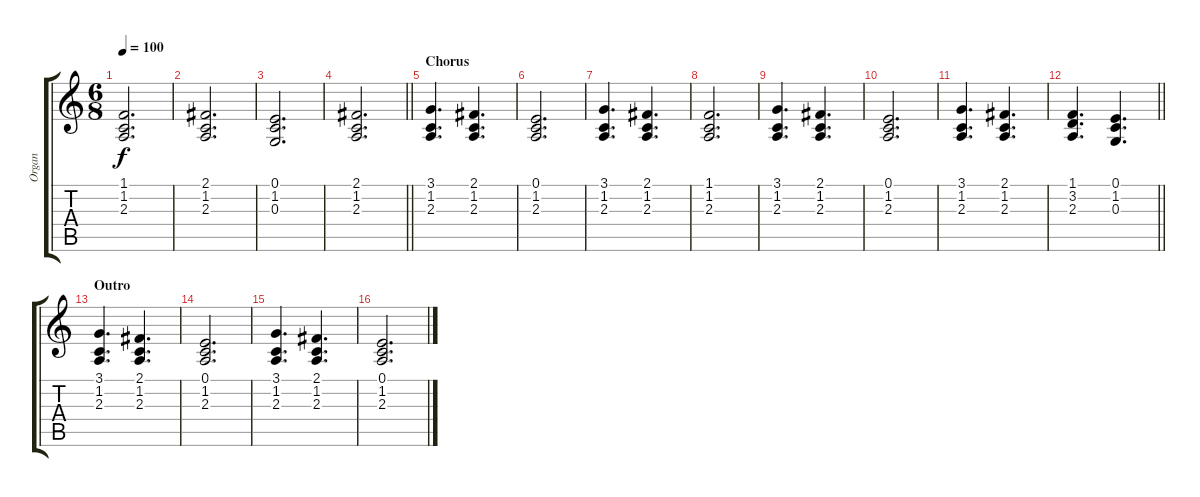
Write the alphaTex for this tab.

\track ("Organ" "Organ") {instrument drawbarorgan}
\staff {score tabs}
\tuning (E4 B3 G3 D3 A2 E2) {hide}
\ts (6 8)
\tempo 100
\clef g2
\ks c
(1.1 1.2 2.3).2{d dy f} |
(2.1 1.2 2.3).2{d} |
(0.1 1.2 0.3).2{d} |
\barLineRight lightlight
(2.1 1.2 2.3).2{d} |
\section ("" "Chorus")
(3.1 1.2 2.3).4{d} (2.1 1.2 2.3).4{d} |
(0.1 1.2 2.3).2{d} |
(3.1 1.2 2.3).4{d} (2.1 1.2 2.3).4{d} |
(1.1 1.2 2.3).2{d} |
(3.1 1.2 2.3).4{d} (2.1 1.2 2.3).4{d} |
(0.1 1.2 2.3).2{d} |
(3.1 1.2 2.3).4{d} (2.1 1.2 2.3).4{d} |
\barLineRight lightlight
(1.1 3.2 2.3).4{d} (0.1 1.2 0.3).4{d} |
\section ("" "Outro")
(3.1 1.2 2.3).4{d} (2.1 1.2 2.3).4{d} |
(0.1 1.2 2.3).2{d} |
(3.1 1.2 2.3).4{d} (2.1 1.2 2.3).4{d} |
(0.1 1.2 2.3).2{d}
